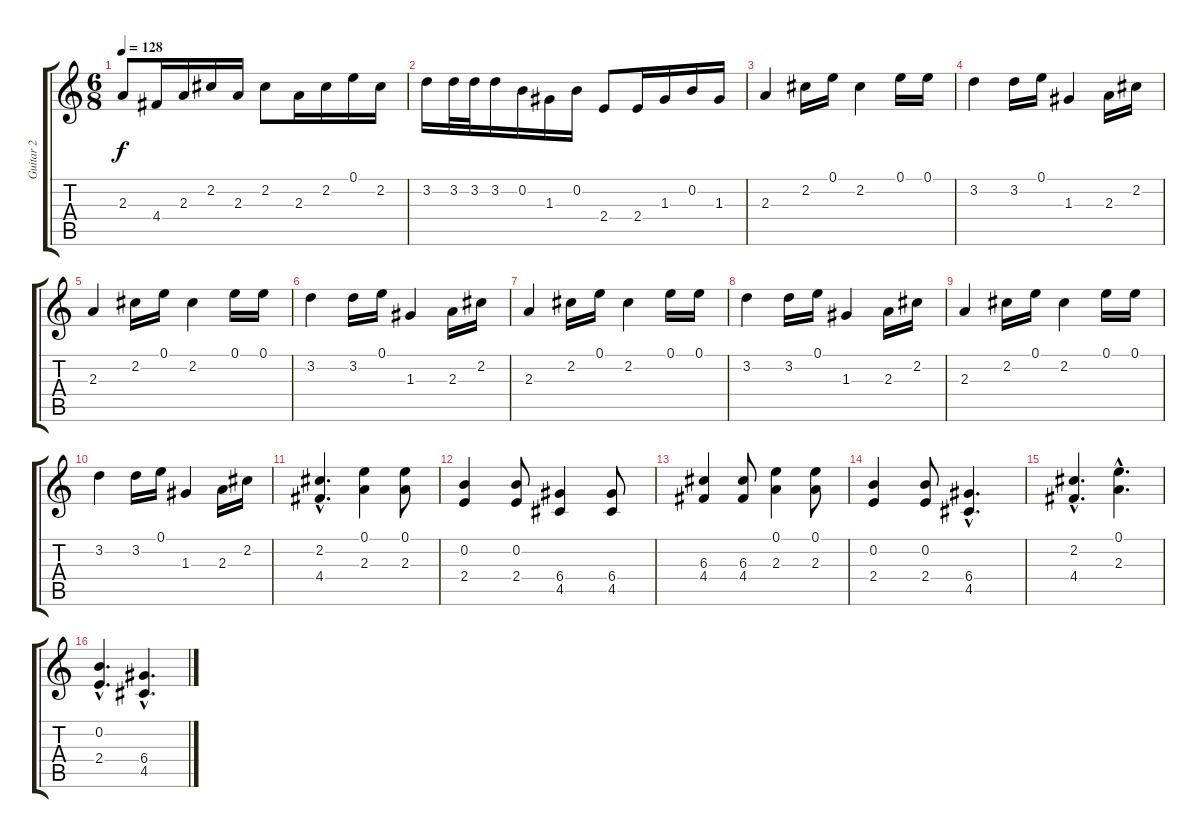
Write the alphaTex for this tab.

\track ("Guitar 2" "Guitar 2") {instrument electricguitarclean}
\staff {score tabs}
\tuning (E4 B3 G3 D3 A2 E2) {hide}
\ts (6 8)
\tempo 128
\clef g2
\ks c
2.3.8{dy f} 4.4.16 2.3.16 2.2.16 2.3.16 2.2.8 2.3.16 2.2.16 0.1.16 2.2.16 |
3.2.16 3.2.32 3.2.32 3.2.16 0.2.16 1.3.16 0.2.16 2.4.8 2.4.16 1.3.16 0.2.16 1.3.16 |
2.3.4 2.2.16 0.1.16 2.2.4 0.1.16 0.1.16 |
3.2.4 3.2.16 0.1.16 1.3.4 2.3.16 2.2.16 |
2.3.4 2.2.16 0.1.16 2.2.4 0.1.16 0.1.16 |
3.2.4 3.2.16 0.1.16 1.3.4 2.3.16 2.2.16 |
2.3.4 2.2.16 0.1.16 2.2.4 0.1.16 0.1.16 |
3.2.4 3.2.16 0.1.16 1.3.4 2.3.16 2.2.16 |
2.3.4 2.2.16 0.1.16 2.2.4 0.1.16 0.1.16 |
3.2.4 3.2.16 0.1.16 1.3.4 2.3.16 2.2.16 |
(2.2{hac} 4.4{hac}).4{d} (0.1 2.3).4 (0.1 2.3).8 |
(0.2 2.4).4 (0.2 2.4).8 (6.4 4.5).4 (6.4 4.5).8 |
(6.3 4.4).4 (6.3 4.4).8 (0.1 2.3).4 (0.1 2.3).8 |
(0.2 2.4).4 (0.2 2.4).8 (6.4{hac} 4.5{hac}).4{d} |
(2.2{hac} 4.4{hac}).4{d} (0.1{hac} 2.3{hac}).4{d} |
(0.2{hac} 2.4{hac}).4{d} (6.4{hac} 4.5{hac}).4{d}
